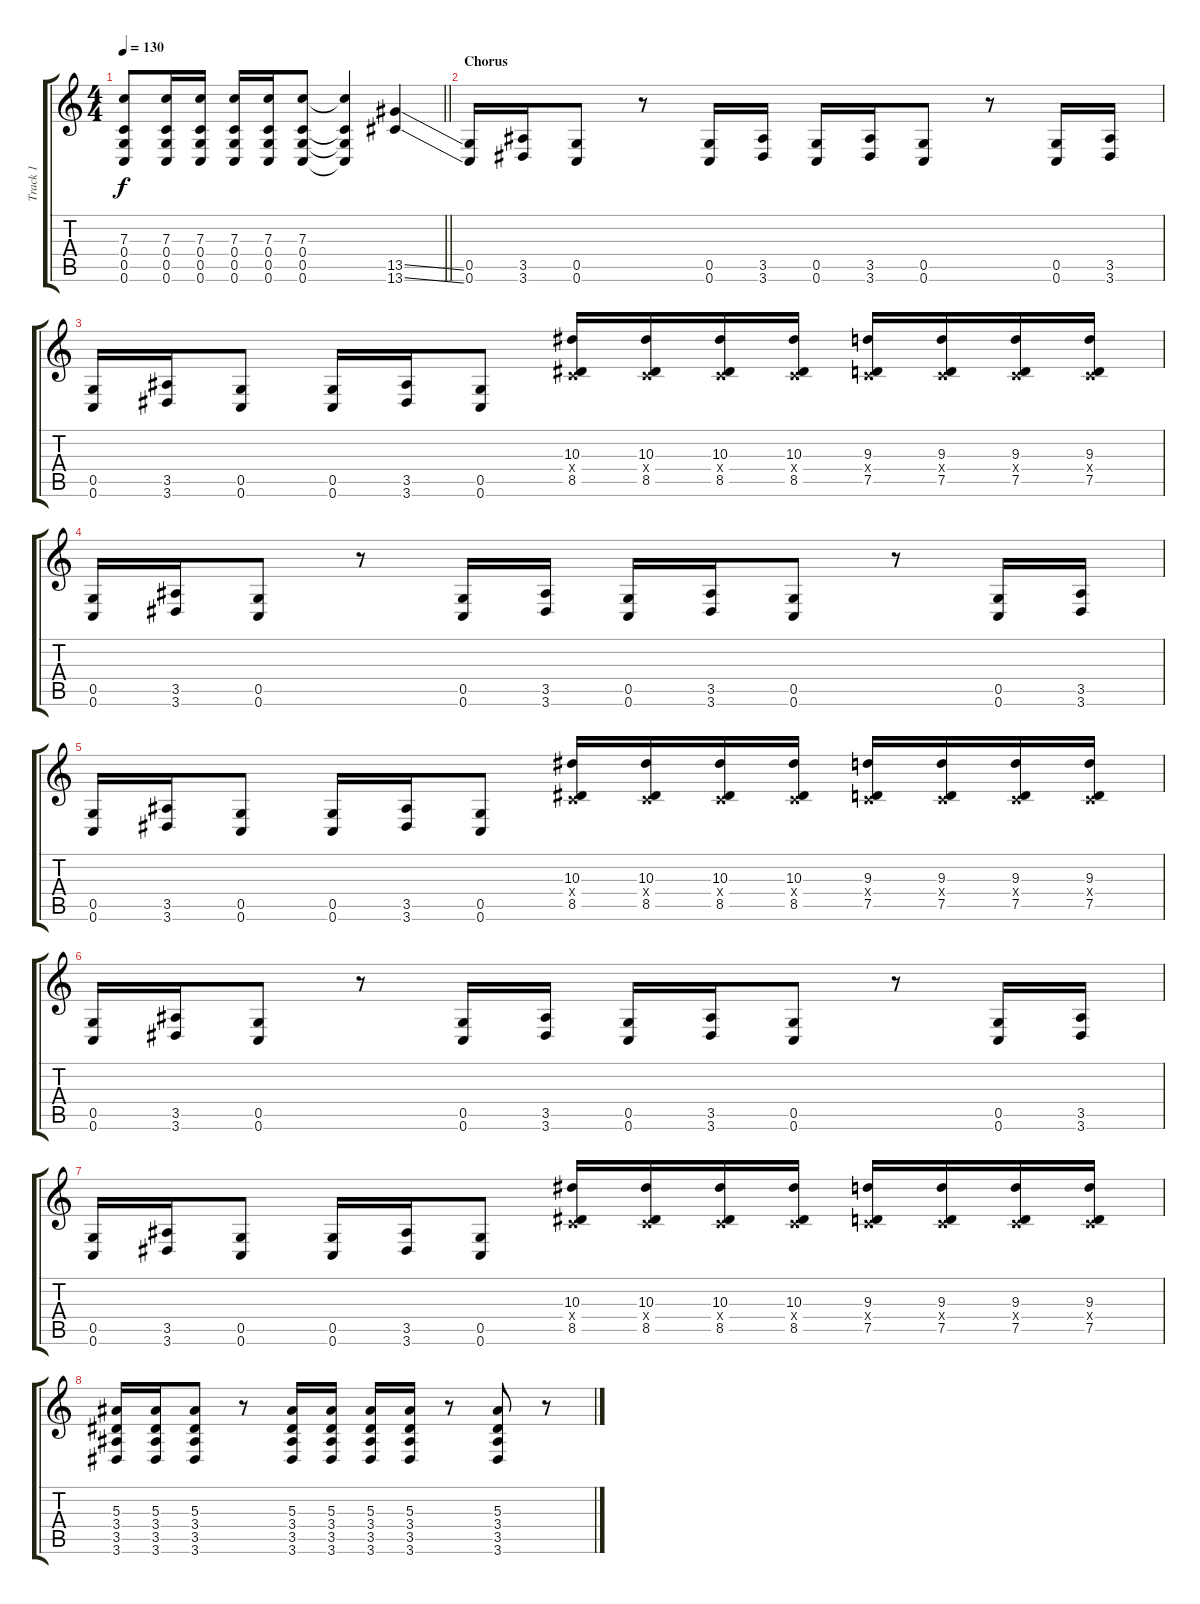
\track ("Track 1" "Track 1") {instrument distortionguitar}
\staff {score tabs}
\tuning (D4 A3 F3 C3 G2 C2) {hide}
\ts (4 4)
\tempo 130
\clef g2
\barLineRight lightlight
\ks c
(7.3 0.4 0.5 0.6).8{dy f} (7.3 0.4 0.5 0.6).16 (7.3 0.4 0.5 0.6).16 (7.3 0.4 0.5 0.6).16 (7.3 0.4 0.5 0.6).16 (7.3 0.4 0.5 0.6).8 (7.3{t} 0.4{t} 0.5{t} 0.6{t}).4 (13.5{ss} 13.6{ss}).4 |
\section ("" "Chorus")
(0.5 0.6).16 (3.5 3.6).16 (0.5 0.6).8 r.8 (0.5 0.6).16 (3.5 3.6).16 (0.5 0.6).16 (3.5 3.6).16 (0.5 0.6).8 r.8 (0.5 0.6).16 (3.5 3.6).16 |
(0.5 0.6).16 (3.5 3.6).16 (0.5 0.6).8 (0.5 0.6).16 (3.5 3.6).16 (0.5 0.6).8 (10.3 0.4{x} 8.5).16 (10.3 0.4{x} 8.5).16 (10.3 0.4{x} 8.5).16 (10.3 0.4{x} 8.5).16 (9.3 0.4{x} 7.5).16 (9.3 0.4{x} 7.5).16 (9.3 0.4{x} 7.5).16 (9.3 0.4{x} 7.5).16 |
(0.5 0.6).16 (3.5 3.6).16 (0.5 0.6).8 r.8 (0.5 0.6).16 (3.5 3.6).16 (0.5 0.6).16 (3.5 3.6).16 (0.5 0.6).8 r.8 (0.5 0.6).16 (3.5 3.6).16 |
(0.5 0.6).16 (3.5 3.6).16 (0.5 0.6).8 (0.5 0.6).16 (3.5 3.6).16 (0.5 0.6).8 (10.3 0.4{x} 8.5).16 (10.3 0.4{x} 8.5).16 (10.3 0.4{x} 8.5).16 (10.3 0.4{x} 8.5).16 (9.3 0.4{x} 7.5).16 (9.3 0.4{x} 7.5).16 (9.3 0.4{x} 7.5).16 (9.3 0.4{x} 7.5).16 |
(0.5 0.6).16 (3.5 3.6).16 (0.5 0.6).8 r.8 (0.5 0.6).16 (3.5 3.6).16 (0.5 0.6).16 (3.5 3.6).16 (0.5 0.6).8 r.8 (0.5 0.6).16 (3.5 3.6).16 |
(0.5 0.6).16 (3.5 3.6).16 (0.5 0.6).8 (0.5 0.6).16 (3.5 3.6).16 (0.5 0.6).8 (10.3 0.4{x} 8.5).16 (10.3 0.4{x} 8.5).16 (10.3 0.4{x} 8.5).16 (10.3 0.4{x} 8.5).16 (9.3 0.4{x} 7.5).16 (9.3 0.4{x} 7.5).16 (9.3 0.4{x} 7.5).16 (9.3 0.4{x} 7.5).16 |
(5.3 3.4 3.5 3.6).16 (5.3 3.4 3.5 3.6).16 (5.3 3.4 3.5 3.6).8 r.8 (5.3 3.4 3.5 3.6).16 (5.3 3.4 3.5 3.6).16 (5.3 3.4 3.5 3.6).16 (5.3 3.4 3.5 3.6).16 r.8 (5.3 3.4 3.5 3.6).8 r.8
